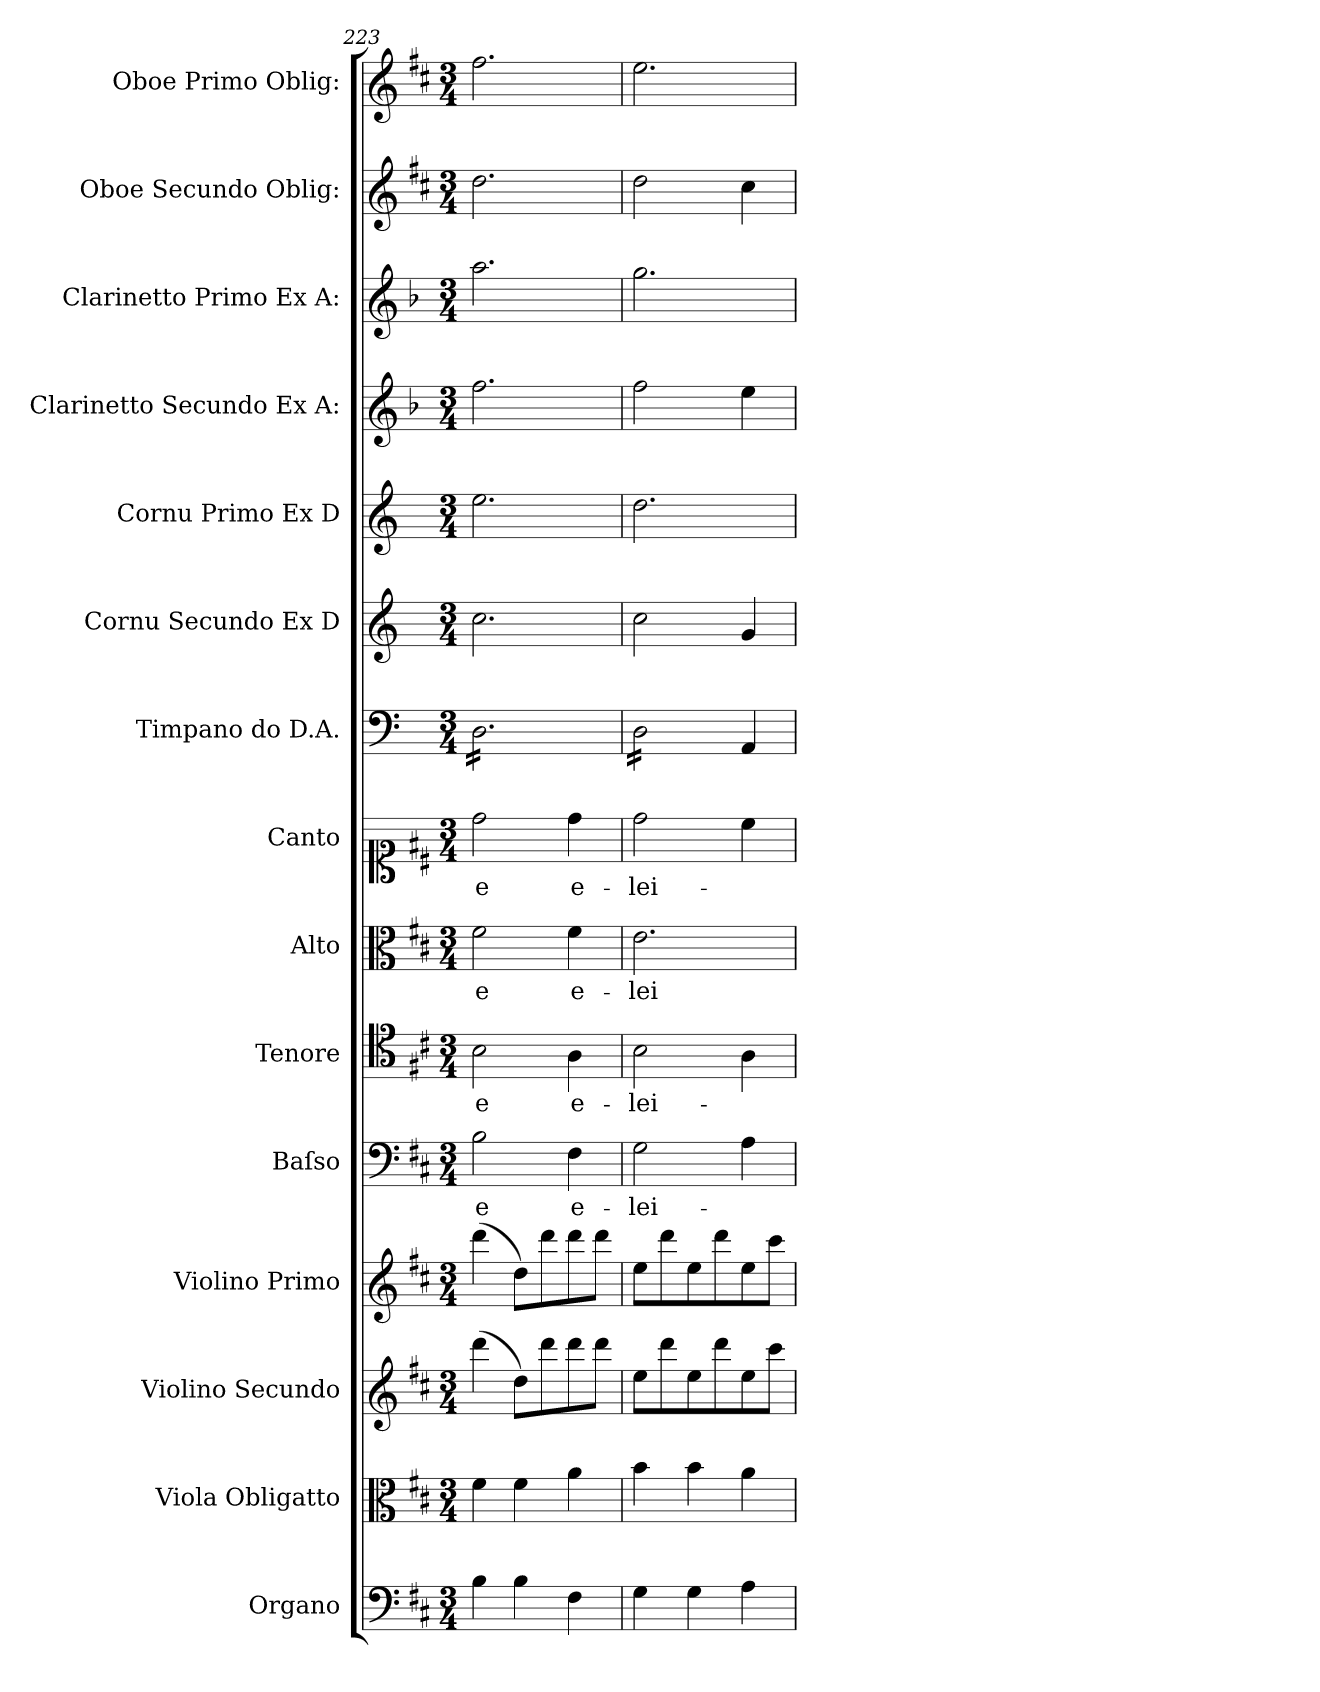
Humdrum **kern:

**kern	**kern	**kern	**kern	**kern	**text	**kern	**text	**kern	**text	**kern	**text	**kern	**kern	**kern	**kern	**kern	**kern	**kern
*part15	*part14	*part13	*part12	*part11	*part11	*part10	*part10	*part9	*part9	*part8	*part8	*part7	*part6	*part5	*part4	*part3	*part2	*part1
*staff15	*staff14	*staff13	*staff12	*staff11	*staff11	*staff10	*staff10	*staff9	*staff9	*staff8	*staff8	*staff7	*staff6	*staff5	*staff4	*staff3	*staff2	*staff1
*I"Organo	*I"Viola Obligatto	*I"Violino Secundo	*I"Violino Primo	*I"Baſso	*	*I"Tenore	*	*I"Alto	*	*I"Canto	*	*I"Timpano do D.A.	*I"Cornu Secundo Ex D	*I"Cornu Primo Ex D	*I"Clarinetto Secundo Ex A:	*I"Clarinetto Primo Ex A:	*I"Oboe Secundo Oblig:	*I"Oboe Primo Oblig:
*I'org	*I'vla obl	*I'vl 2	*I'vl 1	*I'B	*	*I'T	*	*I'A	*	*	*	*I'timp	*	*	*I'cl 2 in A	*I'cl 1 in A	*I'ob 2	*I'ob 1
*clefF4	*clefC3	*clefG2	*clefG2	*clefF4	*	*clefC4	*	*clefC3	*	*clefC1	*	*clefF4	*clefG2	*clefG2	*clefG2	*clefG2	*clefG2	*clefG2
*	*	*	*	*	*	*	*	*	*	*	*	*	*ITrd-1c-2	*ITrd-1c-2	*ITrd2c3	*ITrd2c3	*	*
*k[f#c#]	*k[f#c#]	*k[f#c#]	*k[f#c#]	*k[f#c#]	*	*k[f#c#]	*	*k[f#c#]	*	*k[f#c#]	*	*k[]	*k[f#c#]	*k[f#c#]	*k[f#c#]	*k[f#c#]	*k[f#c#]	*k[f#c#]
*M3/4	*M3/4	*M3/4	*M3/4	*M3/4	*	*M3/4	*	*M3/4	*	*M3/4	*	*M3/4	*M3/4	*M3/4	*M3/4	*M3/4	*M3/4	*M3/4
=223	=223	=223	=223	=223	=223	=223	=223	=223	=223	=223	=223	=223	=223	=223	=223	=223	=223	=223
!	!	!	!	!	!LO:LY:i	!	!	!	!LO:LY:i	!	!LO:LY:i	!	!	!	!	!	!	!
*	*	*	*	*	*	*	*	*	*	*	*	*tremolo	*	*	*	*	*	*
4B\	4f#\	(4ddd\	(4ddd\	2B\	-e	2B\	-e	2f#\	-e	2dd\	-e	16D\LL	2.dd\	2.ff#\	2.dd\	2.ff#\	2.dd\	2.ff#\
.	.	.	.	.	.	.	.	.	.	.	.	16D\	.	.	.	.	.	.
.	.	.	.	.	.	.	.	.	.	.	.	16D\	.	.	.	.	.	.
.	.	.	.	.	.	.	.	.	.	.	.	16D\	.	.	.	.	.	.
4B\	4f#\	8dd\L)	8dd\L)	.	.	.	.	.	.	.	.	16D\	.	.	.	.	.	.
.	.	.	.	.	.	.	.	.	.	.	.	16D\	.	.	.	.	.	.
.	.	8ddd\	8ddd\	.	.	.	.	.	.	.	.	16D\	.	.	.	.	.	.
.	.	.	.	.	.	.	.	.	.	.	.	16D\	.	.	.	.	.	.
4F#\	4a\	8ddd\	8ddd\	4F#\	e-	4A\	e-	4f#\	e-	4dd\	e-	16D\	.	.	.	.	.	.
.	.	.	.	.	.	.	.	.	.	.	.	16D\	.	.	.	.	.	.
.	.	8ddd\J	8ddd\J	.	.	.	.	.	.	.	.	16D\	.	.	.	.	.	.
.	.	.	.	.	.	.	.	.	.	.	.	16D\JJ	.	.	.	.	.	.
=224	=224	=224	=224	=224	=224	=224	=224	=224	=224	=224	=224	=224	=224	=224	=224	=224	=224	=224
4G\	4b\	8ee\L	8ee\L	2G\	-lei-	2B\	-lei-	2.e\	-lei-	2dd\	-lei-	16D\LL	2dd\	2.ee\	2dd\	2.ee\	2dd\	2.ee\
.	.	.	.	.	.	.	.	.	.	.	.	16D\	.	.	.	.	.	.
.	.	8ddd\	8ddd\	.	.	.	.	.	.	.	.	16D\	.	.	.	.	.	.
.	.	.	.	.	.	.	.	.	.	.	.	16D\	.	.	.	.	.	.
4G\	4b\	8ee\	8ee\	.	.	.	.	.	.	.	.	16D\	.	.	.	.	.	.
.	.	.	.	.	.	.	.	.	.	.	.	16D\	.	.	.	.	.	.
.	.	8ddd\	8ddd\	.	.	.	.	.	.	.	.	16D\	.	.	.	.	.	.
.	.	.	.	.	.	.	.	.	.	.	.	16D\JJ	.	.	.	.	.	.
*	*	*	*	*	*	*	*	*	*	*	*	*Xtremolo	*	*	*	*	*	*
4A\	4a\	8ee\	8ee\	4A\	.	4A\	.	.	.	4cc#\	.	4AA/	4a/	.	4cc#\	.	4cc#\	.
.	.	8ccc#\J	8ccc#\J	.	.	.	.	.	.	.	.	.	.	.	.	.	.	.
=	=	=	=	=	=	=	=	=	=	=	=	=	=	=	=	=	=	=
*-	*-	*-	*-	*-	*-	*-	*-	*-	*-	*-	*-	*-	*-	*-	*-	*-	*-	*-
